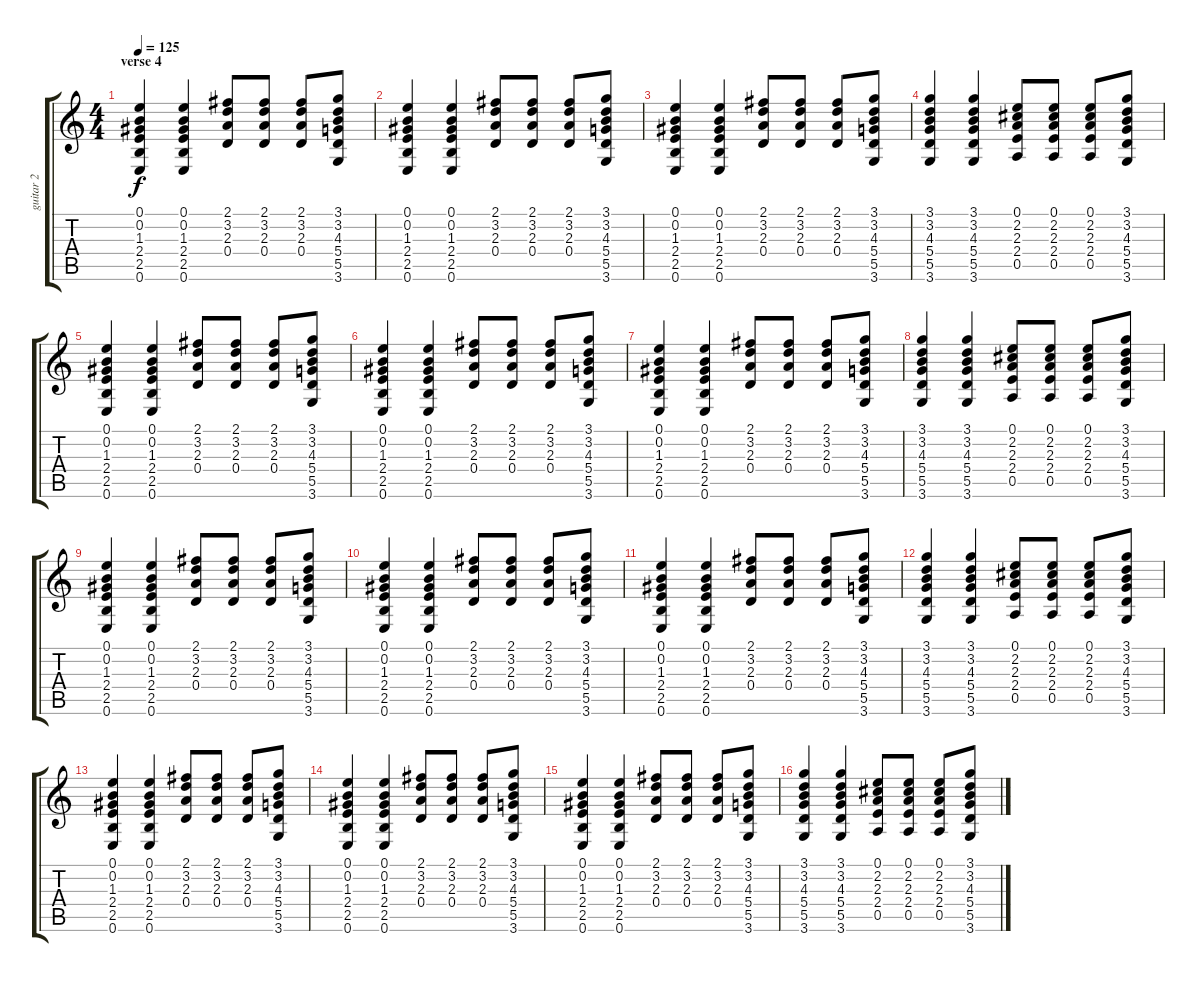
\track ("guitar 2" "guitar 2") {instrument overdrivenguitar}
\staff {score tabs}
\tuning (E4 B3 G3 D3 A2 E2) {hide}
\ts (4 4)
\section ("" "verse 4")
\tempo 125
\clef g2
\ks c
(0.1 0.2 1.3 2.4 2.5 0.6).4{dy f} (0.1 0.2 1.3 2.4 2.5 0.6).4 (2.1 3.2 2.3 0.4).8 (2.1 3.2 2.3 0.4).8 (2.1 3.2 2.3 0.4).8 (3.1 3.2 4.3 5.4 5.5 3.6).8 |
(0.1 0.2 1.3 2.4 2.5 0.6).4 (0.1 0.2 1.3 2.4 2.5 0.6).4 (2.1 3.2 2.3 0.4).8 (2.1 3.2 2.3 0.4).8 (2.1 3.2 2.3 0.4).8 (3.1 3.2 4.3 5.4 5.5 3.6).8 |
(0.1 0.2 1.3 2.4 2.5 0.6).4 (0.1 0.2 1.3 2.4 2.5 0.6).4 (2.1 3.2 2.3 0.4).8 (2.1 3.2 2.3 0.4).8 (2.1 3.2 2.3 0.4).8 (3.1 3.2 4.3 5.4 5.5 3.6).8 |
(3.1 3.2 4.3 5.4 5.5 3.6).4 (3.1 3.2 4.3 5.4 5.5 3.6).4 (0.1 2.2 2.3 2.4 0.5).8 (0.1 2.2 2.3 2.4 0.5).8 (0.1 2.2 2.3 2.4 0.5).8 (3.1 3.2 4.3 5.4 5.5 3.6).8 |
(0.1 0.2 1.3 2.4 2.5 0.6).4 (0.1 0.2 1.3 2.4 2.5 0.6).4 (2.1 3.2 2.3 0.4).8 (2.1 3.2 2.3 0.4).8 (2.1 3.2 2.3 0.4).8 (3.1 3.2 4.3 5.4 5.5 3.6).8 |
(0.1 0.2 1.3 2.4 2.5 0.6).4 (0.1 0.2 1.3 2.4 2.5 0.6).4 (2.1 3.2 2.3 0.4).8 (2.1 3.2 2.3 0.4).8 (2.1 3.2 2.3 0.4).8 (3.1 3.2 4.3 5.4 5.5 3.6).8 |
(0.1 0.2 1.3 2.4 2.5 0.6).4 (0.1 0.2 1.3 2.4 2.5 0.6).4 (2.1 3.2 2.3 0.4).8 (2.1 3.2 2.3 0.4).8 (2.1 3.2 2.3 0.4).8 (3.1 3.2 4.3 5.4 5.5 3.6).8 |
(3.1 3.2 4.3 5.4 5.5 3.6).4 (3.1 3.2 4.3 5.4 5.5 3.6).4 (0.1 2.2 2.3 2.4 0.5).8 (0.1 2.2 2.3 2.4 0.5).8 (0.1 2.2 2.3 2.4 0.5).8 (3.1 3.2 4.3 5.4 5.5 3.6).8 |
(0.1 0.2 1.3 2.4 2.5 0.6).4 (0.1 0.2 1.3 2.4 2.5 0.6).4 (2.1 3.2 2.3 0.4).8 (2.1 3.2 2.3 0.4).8 (2.1 3.2 2.3 0.4).8 (3.1 3.2 4.3 5.4 5.5 3.6).8 |
(0.1 0.2 1.3 2.4 2.5 0.6).4 (0.1 0.2 1.3 2.4 2.5 0.6).4 (2.1 3.2 2.3 0.4).8 (2.1 3.2 2.3 0.4).8 (2.1 3.2 2.3 0.4).8 (3.1 3.2 4.3 5.4 5.5 3.6).8 |
(0.1 0.2 1.3 2.4 2.5 0.6).4 (0.1 0.2 1.3 2.4 2.5 0.6).4 (2.1 3.2 2.3 0.4).8 (2.1 3.2 2.3 0.4).8 (2.1 3.2 2.3 0.4).8 (3.1 3.2 4.3 5.4 5.5 3.6).8 |
(3.1 3.2 4.3 5.4 5.5 3.6).4 (3.1 3.2 4.3 5.4 5.5 3.6).4 (0.1 2.2 2.3 2.4 0.5).8 (0.1 2.2 2.3 2.4 0.5).8 (0.1 2.2 2.3 2.4 0.5).8 (3.1 3.2 4.3 5.4 5.5 3.6).8 |
(0.1 0.2 1.3 2.4 2.5 0.6).4 (0.1 0.2 1.3 2.4 2.5 0.6).4 (2.1 3.2 2.3 0.4).8 (2.1 3.2 2.3 0.4).8 (2.1 3.2 2.3 0.4).8 (3.1 3.2 4.3 5.4 5.5 3.6).8 |
(0.1 0.2 1.3 2.4 2.5 0.6).4 (0.1 0.2 1.3 2.4 2.5 0.6).4 (2.1 3.2 2.3 0.4).8 (2.1 3.2 2.3 0.4).8 (2.1 3.2 2.3 0.4).8 (3.1 3.2 4.3 5.4 5.5 3.6).8 |
(0.1 0.2 1.3 2.4 2.5 0.6).4 (0.1 0.2 1.3 2.4 2.5 0.6).4 (2.1 3.2 2.3 0.4).8 (2.1 3.2 2.3 0.4).8 (2.1 3.2 2.3 0.4).8 (3.1 3.2 4.3 5.4 5.5 3.6).8 |
(3.1 3.2 4.3 5.4 5.5 3.6).4 (3.1 3.2 4.3 5.4 5.5 3.6).4 (0.1 2.2 2.3 2.4 0.5).8 (0.1 2.2 2.3 2.4 0.5).8 (0.1 2.2 2.3 2.4 0.5).8 (3.1 3.2 4.3 5.4 5.5 3.6).8
